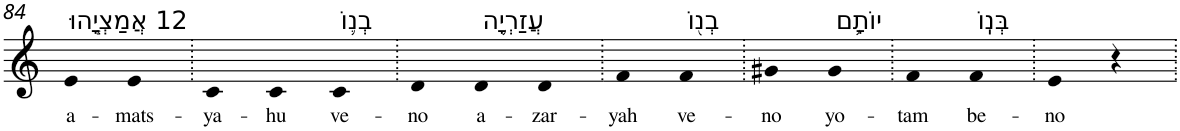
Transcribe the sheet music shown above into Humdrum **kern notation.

**kern	**text
*part1	*part1
*staff1	*staff1
*I"Piano	*
*I'Pno	*
!!LO:PB:g=z
*clefG2	*
*k[]	*
=84	=84
!LO:TX:a:t=12 אֲמַצְיָ֧הוּ	!
!	!LO:LY:b
4e	a-
!	!LO:LY:b
4e	-mats-
=85.	=85.
!	!LO:LY:b
4c	-ya-
!	!LO:LY:b
4c	-hu
!LO:TX:a:t=בְנ֛וֹ	!
!	!LO:LY:b
4c	ve-
=86.	=86.
!	!LO:LY:b
4d	-no
!LO:TX:a:t=עֲזַרְיָ֥ה	!
!	!LO:LY:b
4d	a-
!	!LO:LY:b
4d	-zar-
=87.	=87.
!	!LO:LY:b
4f	-yah
!LO:TX:a:t=בְנ֖וֹ	!
!	!LO:LY:b
4f	ve-
=88.	=88.
!	!LO:LY:b
4g#X	-no
!LO:TX:a:t=יוֹתָ֥ם	!
!	!LO:LY:b
4g#	yo-
=89.	=89.
!	!LO:LY:b
4f	-tam
!LO:TX:a:t=בְּנֽוֹ	!
!	!LO:LY:b
4f	be-
=90.	=90.
!	!LO:LY:b
4e	-no
4r	.
=.	=.
*-	*-
